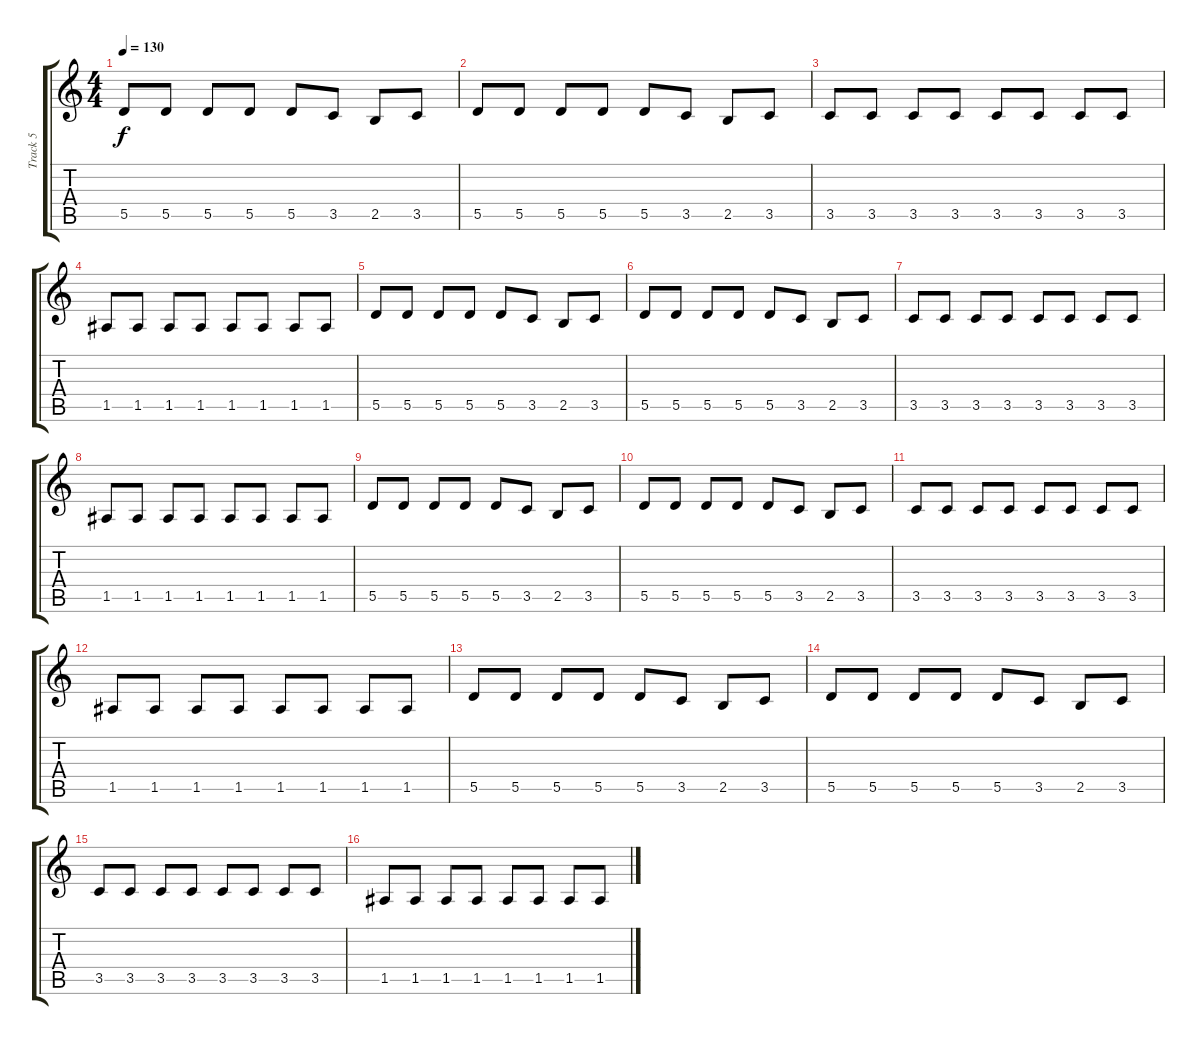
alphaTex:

\track ("Track 5" "Track 5") {instrument distortionguitar}
\staff {score tabs}
\tuning (E4 B3 G3 D3 A2 E2) {hide}
\ts (4 4)
\tempo 130
\clef g2
\ks c
5.5.8{dy f} 5.5.8 5.5.8 5.5.8 5.5.8 3.5.8 2.5.8 3.5.8 |
5.5.8 5.5.8 5.5.8 5.5.8 5.5.8 3.5.8 2.5.8 3.5.8 |
3.5.8 3.5.8 3.5.8 3.5.8 3.5.8 3.5.8 3.5.8 3.5.8 |
1.5.8 1.5.8 1.5.8 1.5.8 1.5.8 1.5.8 1.5.8 1.5.8 |
5.5.8 5.5.8 5.5.8 5.5.8 5.5.8 3.5.8 2.5.8 3.5.8 |
5.5.8 5.5.8 5.5.8 5.5.8 5.5.8 3.5.8 2.5.8 3.5.8 |
3.5.8 3.5.8 3.5.8 3.5.8 3.5.8 3.5.8 3.5.8 3.5.8 |
1.5.8 1.5.8 1.5.8 1.5.8 1.5.8 1.5.8 1.5.8 1.5.8 |
5.5.8 5.5.8 5.5.8 5.5.8 5.5.8 3.5.8 2.5.8 3.5.8 |
5.5.8 5.5.8 5.5.8 5.5.8 5.5.8 3.5.8 2.5.8 3.5.8 |
3.5.8 3.5.8 3.5.8 3.5.8 3.5.8 3.5.8 3.5.8 3.5.8 |
1.5.8 1.5.8 1.5.8 1.5.8 1.5.8 1.5.8 1.5.8 1.5.8 |
5.5.8 5.5.8 5.5.8 5.5.8 5.5.8 3.5.8 2.5.8 3.5.8 |
5.5.8 5.5.8 5.5.8 5.5.8 5.5.8 3.5.8 2.5.8 3.5.8 |
3.5.8 3.5.8 3.5.8 3.5.8 3.5.8 3.5.8 3.5.8 3.5.8 |
1.5.8 1.5.8 1.5.8 1.5.8 1.5.8 1.5.8 1.5.8 1.5.8
